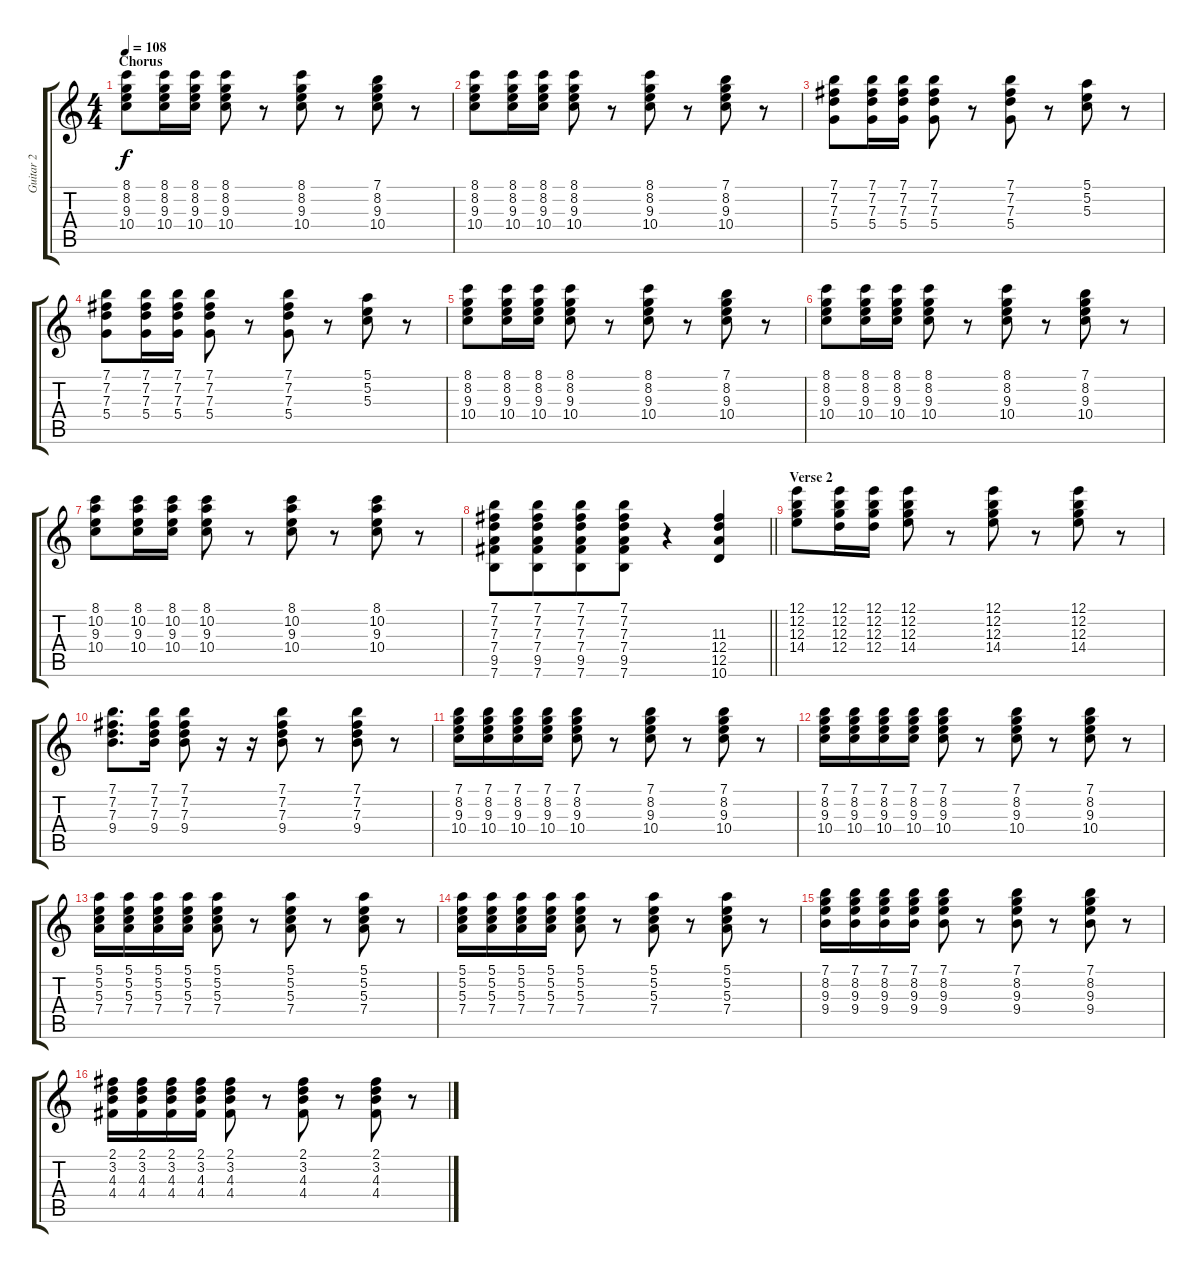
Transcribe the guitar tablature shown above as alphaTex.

\track ("Guitar 2" "Guitar 2") {instrument electricguitarclean}
\staff {score tabs}
\tuning (E4 B3 G3 D3 A2 E2) {hide}
\ts (4 4)
\section ("" "Chorus")
\tempo 108
\clef g2
\ks c
(8.1 8.2 9.3 10.4).8{dy f} (8.1 8.2 9.3 10.4).16 (8.1 8.2 9.3 10.4).16 (8.1 8.2 9.3 10.4).8 r.8 (8.1 8.2 9.3 10.4).8 r.8 (7.1 8.2 9.3 10.4).8 r.8 |
(8.1 8.2 9.3 10.4).8 (8.1 8.2 9.3 10.4).16 (8.1 8.2 9.3 10.4).16 (8.1 8.2 9.3 10.4).8 r.8 (8.1 8.2 9.3 10.4).8 r.8 (7.1 8.2 9.3 10.4).8 r.8 |
(7.1 7.2 7.3 5.4).8 (7.1 7.2 7.3 5.4).16 (7.1 7.2 7.3 5.4).16 (7.1 7.2 7.3 5.4).8 r.8 (7.1 7.2 7.3 5.4).8 r.8 (5.1 5.2 5.3).8 r.8 |
(7.1 7.2 7.3 5.4).8 (7.1 7.2 7.3 5.4).16 (7.1 7.2 7.3 5.4).16 (7.1 7.2 7.3 5.4).8 r.8 (7.1 7.2 7.3 5.4).8 r.8 (5.1 5.2 5.3).8 r.8 |
(8.1 8.2 9.3 10.4).8 (8.1 8.2 9.3 10.4).16 (8.1 8.2 9.3 10.4).16 (8.1 8.2 9.3 10.4).8 r.8 (8.1 8.2 9.3 10.4).8 r.8 (7.1 8.2 9.3 10.4).8 r.8 |
(8.1 8.2 9.3 10.4).8 (8.1 8.2 9.3 10.4).16 (8.1 8.2 9.3 10.4).16 (8.1 8.2 9.3 10.4).8 r.8 (8.1 8.2 9.3 10.4).8 r.8 (7.1 8.2 9.3 10.4).8 r.8 |
(8.1 10.2 9.3 10.4).8 (8.1 10.2 9.3 10.4).16 (8.1 10.2 9.3 10.4).16 (8.1 10.2 9.3 10.4).8 r.8 (8.1 10.2 9.3 10.4).8 r.8 (8.1 10.2 9.3 10.4).8 r.8 |
\barLineRight lightlight
(7.1 7.2 7.3 7.4 9.5 7.6).8 (7.1 7.2 7.3 7.4 9.5 7.6).8{beam merge} (7.1 7.2 7.3 7.4 9.5 7.6).8 (7.1 7.2 7.3 7.4 9.5 7.6).8 r.4 (11.3 12.4 12.5 10.6).4 |
\section ("" "Verse 2")
(12.1 12.2 12.3 14.4).8 (12.1 12.2 12.3 12.4).16 (12.1 12.2 12.3 12.4).16 (12.1 12.2 12.3 14.4).8 r.8 (12.1 12.2 12.3 14.4).8 r.8 (12.1 12.2 12.3 14.4).8 r.8 |
(7.1 7.2 7.3 9.4).8{d} (7.1 7.2 7.3 9.4).16 (7.1 7.2 7.3 9.4).8 r.16 r.16 (7.1 7.2 7.3 9.4).8 r.8 (7.1 7.2 7.3 9.4).8 r.8 |
(7.1 8.2 9.3 10.4).16 (7.1 8.2 9.3 10.4).16 (7.1 8.2 9.3 10.4).16 (7.1 8.2 9.3 10.4).16 (7.1 8.2 9.3 10.4).8 r.8 (7.1 8.2 9.3 10.4).8 r.8 (7.1 8.2 9.3 10.4).8 r.8 |
(7.1 8.2 9.3 10.4).16 (7.1 8.2 9.3 10.4).16 (7.1 8.2 9.3 10.4).16 (7.1 8.2 9.3 10.4).16 (7.1 8.2 9.3 10.4).8 r.8 (7.1 8.2 9.3 10.4).8 r.8 (7.1 8.2 9.3 10.4).8 r.8 |
(5.1 5.2 5.3 7.4).16 (5.1 5.2 5.3 7.4).16 (5.1 5.2 5.3 7.4).16 (5.1 5.2 5.3 7.4).16 (5.1 5.2 5.3 7.4).8 r.8 (5.1 5.2 5.3 7.4).8 r.8 (5.1 5.2 5.3 7.4).8 r.8 |
(5.1 5.2 5.3 7.4).16 (5.1 5.2 5.3 7.4).16 (5.1 5.2 5.3 7.4).16 (5.1 5.2 5.3 7.4).16 (5.1 5.2 5.3 7.4).8 r.8 (5.1 5.2 5.3 7.4).8 r.8 (5.1 5.2 5.3 7.4).8 r.8 |
(7.1 8.2 9.3 9.4).16 (7.1 8.2 9.3 9.4).16 (7.1 8.2 9.3 9.4).16 (7.1 8.2 9.3 9.4).16 (7.1 8.2 9.3 9.4).8 r.8 (7.1 8.2 9.3 9.4).8 r.8 (7.1 8.2 9.3 9.4).8 r.8 |
(2.1 3.2 4.3 4.4).16 (2.1 3.2 4.3 4.4).16 (2.1 3.2 4.3 4.4).16 (2.1 3.2 4.3 4.4).16 (2.1 3.2 4.3 4.4).8 r.8 (2.1 3.2 4.3 4.4).8 r.8 (2.1 3.2 4.3 4.4).8 r.8
